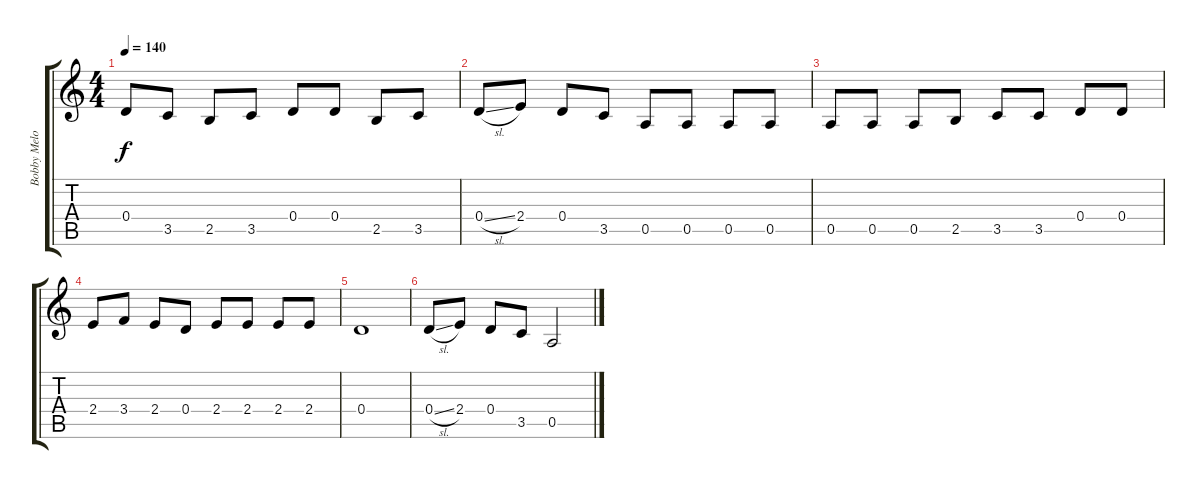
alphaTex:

\track ("Bobby Melody" "Bobby Melo") {instrument overdrivenguitar}
\staff {score tabs}
\tuning (E4 B3 G3 D3 A2 E2) {hide}
\ts (4 4)
\tempo 140
\clef g2
\ks c
0.4.8{dy f} 3.5.8 2.5.8 3.5.8 0.4.8 0.4.8 2.5.8 3.5.8 |
0.4{sl}.8 2.4.8 0.4.8 3.5.8 0.5.8 0.5.8 0.5.8 0.5.8 |
0.5.8 0.5.8 0.5.8 2.5.8 3.5.8 3.5.8 0.4.8 0.4.8 |
2.4.8 3.4.8 2.4.8 0.4.8 2.4.8 2.4.8 2.4.8 2.4.8 |
0.4.1 |
0.4{sl}.8 2.4.8 0.4.8 3.5.8 0.5.2
